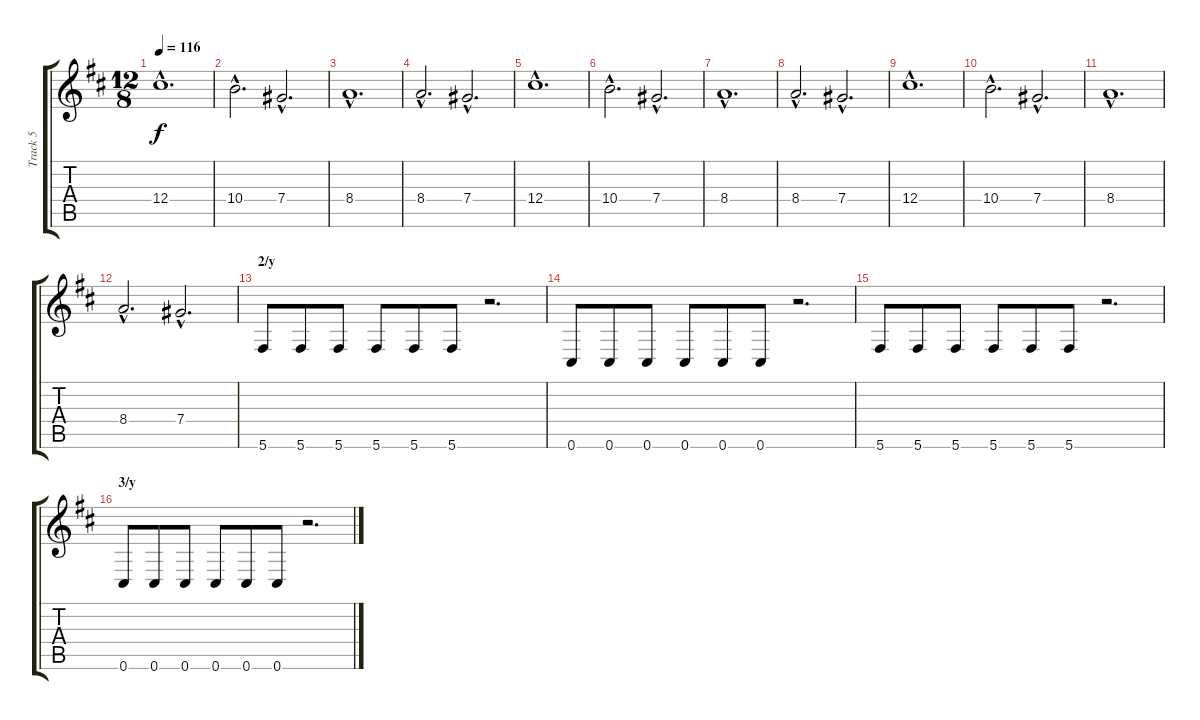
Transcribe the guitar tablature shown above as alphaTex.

\track ("Track 5" "Track 5") {instrument stringensemble1}
\staff {score tabs}
\tuning (Eb5 Bb4 Gb4 Db4 Ab3 Db3) {hide}
\ts (12 8)
\tempo 116
\clef g2
\ks bminor
12.4{hac}.1{d dy f} |
10.4{hac}.2{d} 7.4{hac}.2{d} |
8.4{hac}.1{d} |
8.4{hac}.2{d} 7.4{hac}.2{d} |
12.4{hac}.1{d} |
10.4{hac}.2{d} 7.4{hac}.2{d} |
8.4{hac}.1{d} |
8.4{hac}.2{d} 7.4{hac}.2{d} |
12.4{hac}.1{d} |
10.4{hac}.2{d} 7.4{hac}.2{d} |
8.4{hac}.1{d} |
8.4{hac}.2{d} 7.4{hac}.2{d} |
\section ("" "2/y")
5.6.8{instrument pizzicatostrings} 5.6.8 5.6.8 5.6.8 5.6.8 5.6.8 r.2{d} |
0.6.8 0.6.8 0.6.8 0.6.8 0.6.8 0.6.8 r.2{d} |
5.6.8 5.6.8 5.6.8 5.6.8 5.6.8 5.6.8 r.2{d} |
\section ("" "3/y")
0.6.8 0.6.8 0.6.8 0.6.8 0.6.8 0.6.8 r.2{d}
